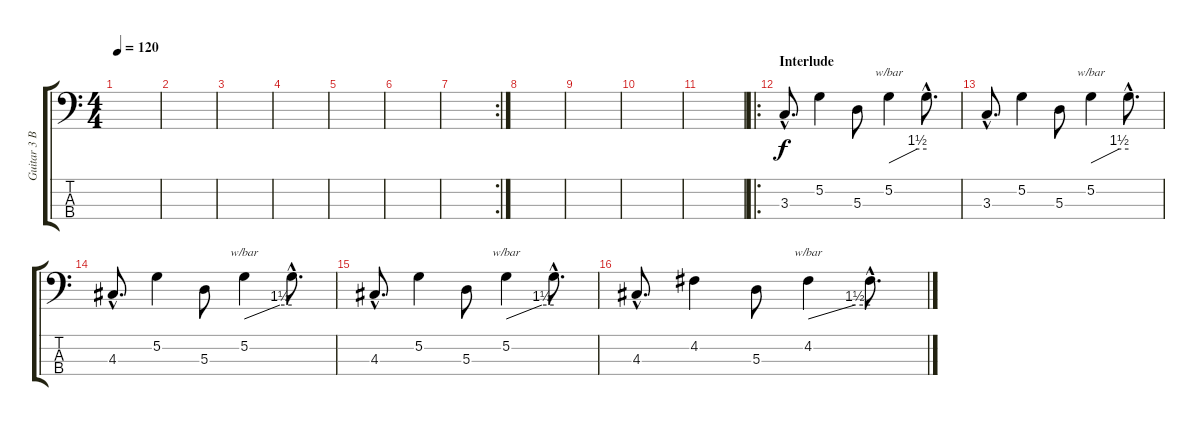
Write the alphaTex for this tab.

\track ("Guitar 3 Bass" "Guitar 3 B") {instrument electricbasspick}
\staff {score tabs}
\tuning (G2 D2 A1 E1) {hide}
\ts (4 4)
\tempo 120
\clef f4
\ks c
|
|
|
|
|
|
\rc 2
|
|
|
|
|
\ro
\section ("" "Interlude")
3.3{hac}.8{d volume 8 instrument fretlessbass} 5.2.4 5.3.8 5.2.4{tbe (custom default 0 0 45 6 60 6)} 5.2{hac t}.8{d} |
3.3{hac}.8{d} 5.2.4 5.3.8 5.2.4{tbe (custom default 0 0 45 6 60 6)} 5.2{hac t}.8{d} |
4.3{hac}.8{d} 5.2.4 5.3.8 5.2.4{tbe (custom default 0 0 45 6 60 6)} 5.2{hac t}.8{d} |
4.3{hac}.8{d} 5.2.4 5.3.8 5.2.4{tbe (custom default 0 0 45 6 60 6)} 5.2{hac t}.8{d} |
4.3{hac}.8{d} 4.2.4 5.3.8 4.2.4{tbe (custom default 0 0 45 6 60 6)} 4.2{hac t}.8{d}
